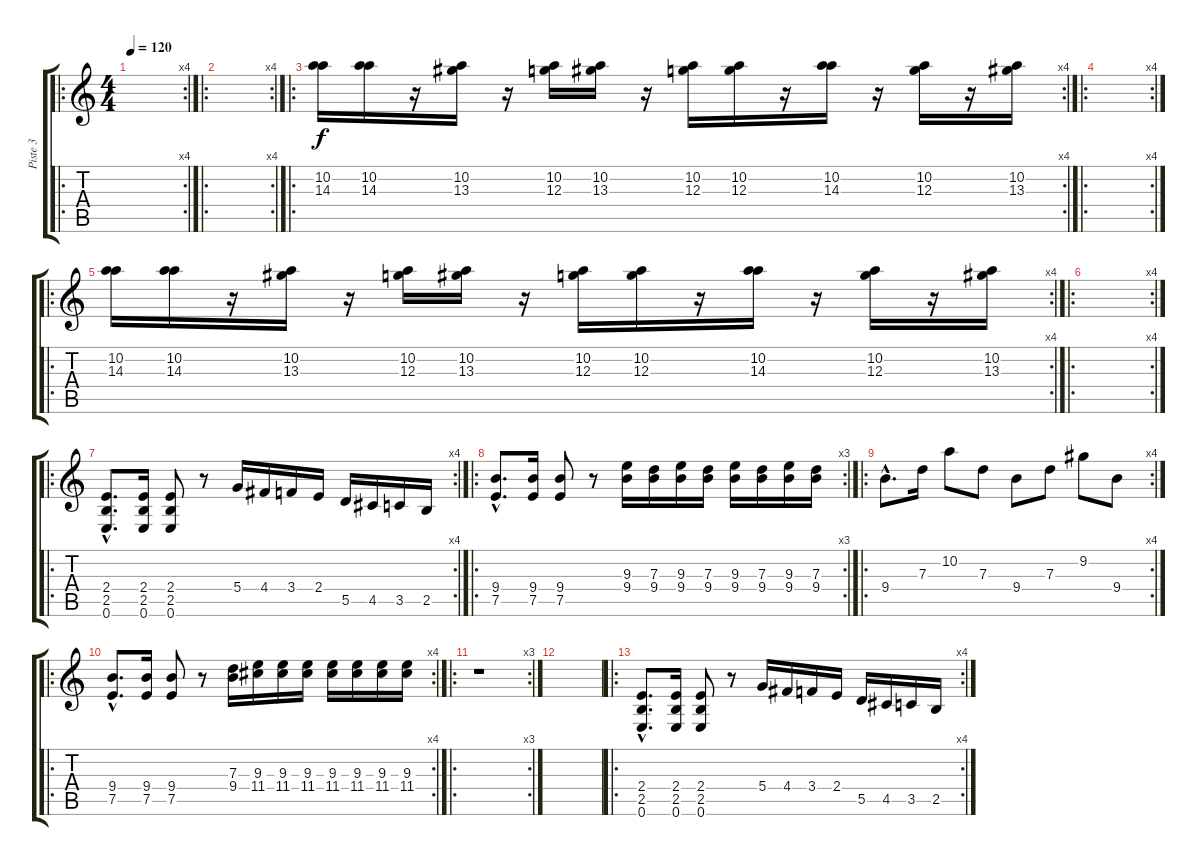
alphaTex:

\track ("Piste 3" "Piste 3") {instrument acousticguitarnylon}
\staff {score tabs}
\tuning (E4 B3 G3 D3 A2 E2) {hide}
\ro
\rc 4
\ts (4 4)
\tempo 120
\clef g2
\ks c
|
\ro
\rc 4
|
\ro
\rc 4
(10.2 14.3).16{instrument distortionguitar} (10.2 14.3).16 r.16 (10.2 13.3).16 r.16 (10.2 12.3).16 (10.2 13.3).16 r.16 (10.2 12.3).16 (10.2 12.3).16 r.16 (10.2 14.3).16 r.16 (10.2 12.3).16 r.16 (10.2 13.3).16 |
\ro
\rc 4
|
\ro
\rc 4
(10.2 14.3).16{instrument distortionguitar} (10.2 14.3).16 r.16 (10.2 13.3).16 r.16 (10.2 12.3).16 (10.2 13.3).16 r.16 (10.2 12.3).16 (10.2 12.3).16 r.16 (10.2 14.3).16 r.16 (10.2 12.3).16 r.16 (10.2 13.3).16 |
\ro
\rc 4
|
\ro
\rc 4
(2.4{hac} 2.5{hac} 0.6{hac}).8{d instrument distortionguitar} (2.4 2.5 0.6).16 (2.4 2.5 0.6).8 r.8 5.4.16 4.4.16 3.4.16 2.4.16 5.5.16 4.5.16 3.5.16 2.5.16 |
\ro
\rc 3
(9.4{hac} 7.5{hac}).8{d} (9.4 7.5).16 (9.4 7.5).8 r.8 (9.3 9.4).16 (7.3 9.4).16 (9.3 9.4).16 (7.3 9.4).16 (9.3 9.4).16 (7.3 9.4).16 (9.3 9.4).16 (7.3 9.4).16 |
\ro
\rc 4
9.4{hac}.8{d} 7.3.16 10.2.8 7.3.8 9.4.8 7.3.8 9.2.8 9.4.8 |
\ro
\rc 4
(9.4{hac} 7.5{hac}).8{d} (9.4 7.5).16 (9.4 7.5).8 r.8 (7.3 9.4).16 (9.3 11.4).16 (9.3 11.4).16 (9.3 11.4).16 (9.3 11.4).16 (9.3 11.4).16 (9.3 11.4).16 (9.3 11.4).16 |
\ro
\rc 3
r.1 |
|
\ro
\rc 4
(2.4{hac} 2.5{hac} 0.6{hac}).8{d instrument distortionguitar} (2.4 2.5 0.6).16 (2.4 2.5 0.6).8 r.8 5.4.16 4.4.16 3.4.16 2.4.16 5.5.16 4.5.16 3.5.16 2.5.16
